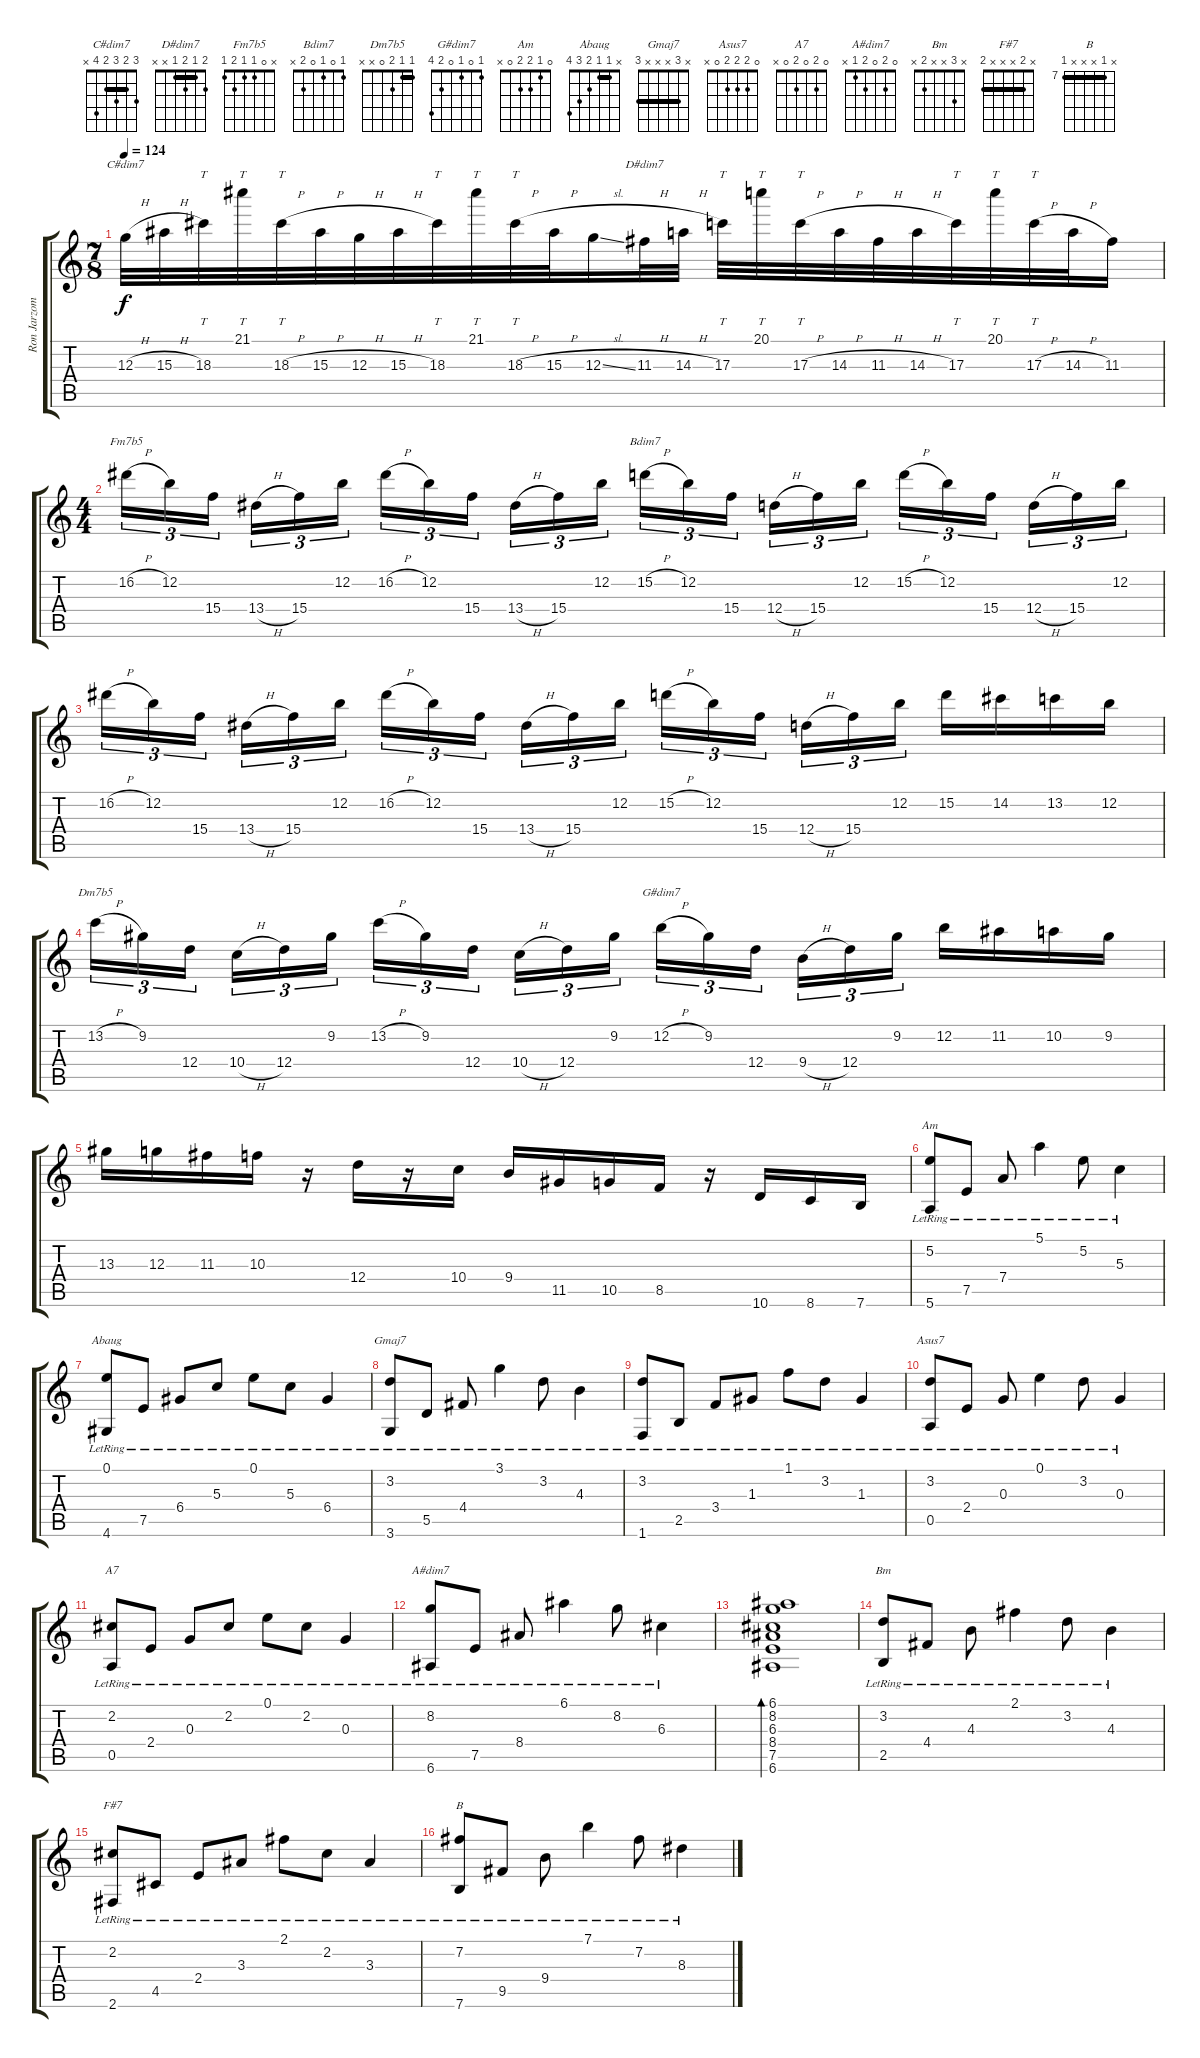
\track ("Ron Jarzombek (Lead)" "Ron Jarzom") {instrument overdrivenguitar}
\staff {score tabs}
\tuning (E4 B3 G3 D3 A2 E2) {hide}
\chord ("C#dim7" 3 2 3 2 4 x) {barre 2}
\chord ("D#dim7" 2 1 2 1 x x) {barre 1}
\chord ("Fm7b5" x 0 1 1 2 1)
\chord ("Bdim7" 1 0 1 0 2 x)
\chord ("Dm7b5" 1 1 2 0 x x) {barre 1}
\chord ("G#dim7" 1 0 1 0 2 4)
\chord ("Am" 0 1 2 2 0 x)
\chord ("Abaug" x 1 1 2 3 4) {barre 1}
\chord ("Gmaj7" x 3 x x x 3) {barre 3}
\chord ("Asus7" 0 2 2 2 0 x)
\chord ("A7" 0 2 0 2 0 x)
\chord ("A#dim7" 0 2 0 2 1 x)
\chord ("Bm" x 3 x x 2 x)
\chord ("F#7" x 2 x x x 2) {barre 2}
\chord ("B" x 7 x x x 7) {firstfret 7 barre 7}
\ts (7 8)
\tempo 124
\clef g2
\ks c
12.3{h}.32{ch "C#dim7" dy f} 15.3{h}.32 18.3.32{tt} 21.1.32{tt} 18.3{h}.32{tt} 15.3{h}.32 12.3{h}.32 15.3{h}.32 18.3.32{tt} 21.1.32{tt} 18.3{h}.32{tt} 15.3{h}.32 12.3{sl}.16 11.3{h}.32{ch "D#dim7"} 14.3{h}.32 17.3.32{tt} 20.1.32{tt} 17.3{h}.32{tt} 14.3{h}.32 11.3{h}.32 14.3{h}.32 17.3.32{tt} 20.1.32{tt} 17.3{h}.32{tt} 14.3{h}.32 11.3.16 |
\ts (4 4)
16.2{h}.16{tu (3 2) ch "Fm7b5"} 12.2.16{tu (3 2)} 15.4.16{tu (3 2) beam splitsecondary} 13.4{h}.16{tu (3 2)} 15.4.16{tu (3 2)} 12.2.16{tu (3 2)} 16.2{h}.16{tu (3 2)} 12.2.16{tu (3 2)} 15.4.16{tu (3 2) beam splitsecondary} 13.4{h}.16{tu (3 2)} 15.4.16{tu (3 2)} 12.2.16{tu (3 2)} 15.2{h}.16{tu (3 2) ch "Bdim7"} 12.2.16{tu (3 2)} 15.4.16{tu (3 2) beam splitsecondary} 12.4{h}.16{tu (3 2)} 15.4.16{tu (3 2)} 12.2.16{tu (3 2)} 15.2{h}.16{tu (3 2)} 12.2.16{tu (3 2)} 15.4.16{tu (3 2) beam splitsecondary} 12.4{h}.16{tu (3 2)} 15.4.16{tu (3 2)} 12.2.16{tu (3 2)} |
16.2{h}.16{tu (3 2)} 12.2.16{tu (3 2)} 15.4.16{tu (3 2) beam splitsecondary} 13.4{h}.16{tu (3 2)} 15.4.16{tu (3 2)} 12.2.16{tu (3 2)} 16.2{h}.16{tu (3 2)} 12.2.16{tu (3 2)} 15.4.16{tu (3 2) beam splitsecondary} 13.4{h}.16{tu (3 2)} 15.4.16{tu (3 2)} 12.2.16{tu (3 2)} 15.2{h}.16{tu (3 2)} 12.2.16{tu (3 2)} 15.4.16{tu (3 2) beam splitsecondary} 12.4{h}.16{tu (3 2)} 15.4.16{tu (3 2)} 12.2.16{tu (3 2)} 15.2.16 14.2.16 13.2.16 12.2.16 |
13.2{h}.16{tu (3 2) ch "Dm7b5"} 9.2.16{tu (3 2)} 12.4.16{tu (3 2) beam splitsecondary} 10.4{h}.16{tu (3 2)} 12.4.16{tu (3 2)} 9.2.16{tu (3 2)} 13.2{h}.16{tu (3 2)} 9.2.16{tu (3 2)} 12.4.16{tu (3 2) beam splitsecondary} 10.4{h}.16{tu (3 2)} 12.4.16{tu (3 2)} 9.2.16{tu (3 2)} 12.2{h}.16{tu (3 2) ch "G#dim7"} 9.2.16{tu (3 2)} 12.4.16{tu (3 2) beam splitsecondary} 9.4{h}.16{tu (3 2)} 12.4.16{tu (3 2)} 9.2.16{tu (3 2)} 12.2.16 11.2.16 10.2.16 9.2.16 |
13.3.16 12.3.16 11.3.16 10.3.16 r.16 12.4.16 r.16 10.4.16 9.4.16 11.5.16 10.5.16 8.5.16 r.16 10.6.16 8.6.16 7.6.16 |
(5.2{lr} 5.6{lr}).8{ch "Am" volume 6 balance 16 instrument acousticguitarsteel} 7.5{lr}.8 7.4{lr}.8 5.1{lr}.4 5.2{lr}.8 5.3{lr}.4 |
(0.1{lr} 4.6{lr}).8{ch "Abaug"} 7.5{lr}.8 6.4{lr}.8 5.3{lr}.8 0.1{lr}.8 5.3{lr}.8 6.4{lr}.4 |
(3.2{lr} 3.6{lr}).8{ch "Gmaj7"} 5.5{lr}.8 4.4{lr}.8 3.1{lr}.4 3.2{lr}.8 4.3{lr}.4 |
(3.2{lr} 1.6{lr}).8 2.5{lr}.8 3.4{lr}.8 1.3{lr}.8 1.1{lr}.8 3.2{lr}.8 1.3{lr}.4 |
(3.2{lr} 0.5{lr}).8{ch "Asus7"} 2.4{lr}.8 0.3{lr}.8 0.1{lr}.4 3.2{lr}.8 0.3{lr}.4 |
(2.2{lr} 0.5{lr}).8{ch "A7"} 2.4{lr}.8 0.3{lr}.8 2.2{lr}.8 0.1{lr}.8 2.2{lr}.8 0.3{lr}.4 |
(8.2{lr} 6.6{lr}).8{ch "A#dim7"} 7.5{lr}.8 8.4{lr}.8 6.1{lr}.4 8.2{lr}.8 6.3{lr}.4 |
(6.1 8.2 6.3 8.4 7.5 6.6).1{bd 240} |
(3.2{lr} 2.5{lr}).8{ch "Bm"} 4.4{lr}.8 4.3{lr}.8 2.1{lr}.4 3.2{lr}.8 4.3{lr}.4 |
(2.2{lr} 2.6{lr}).8{ch "F#7"} 4.5{lr}.8 2.4{lr}.8 3.3{lr}.8 2.1{lr}.8 2.2{lr}.8 3.3{lr}.4 |
(7.2{lr} 7.6{lr}).8{ch "B"} 9.5{lr}.8 9.4{lr}.8 7.1{lr}.4 7.2{lr}.8 8.3{lr}.4
